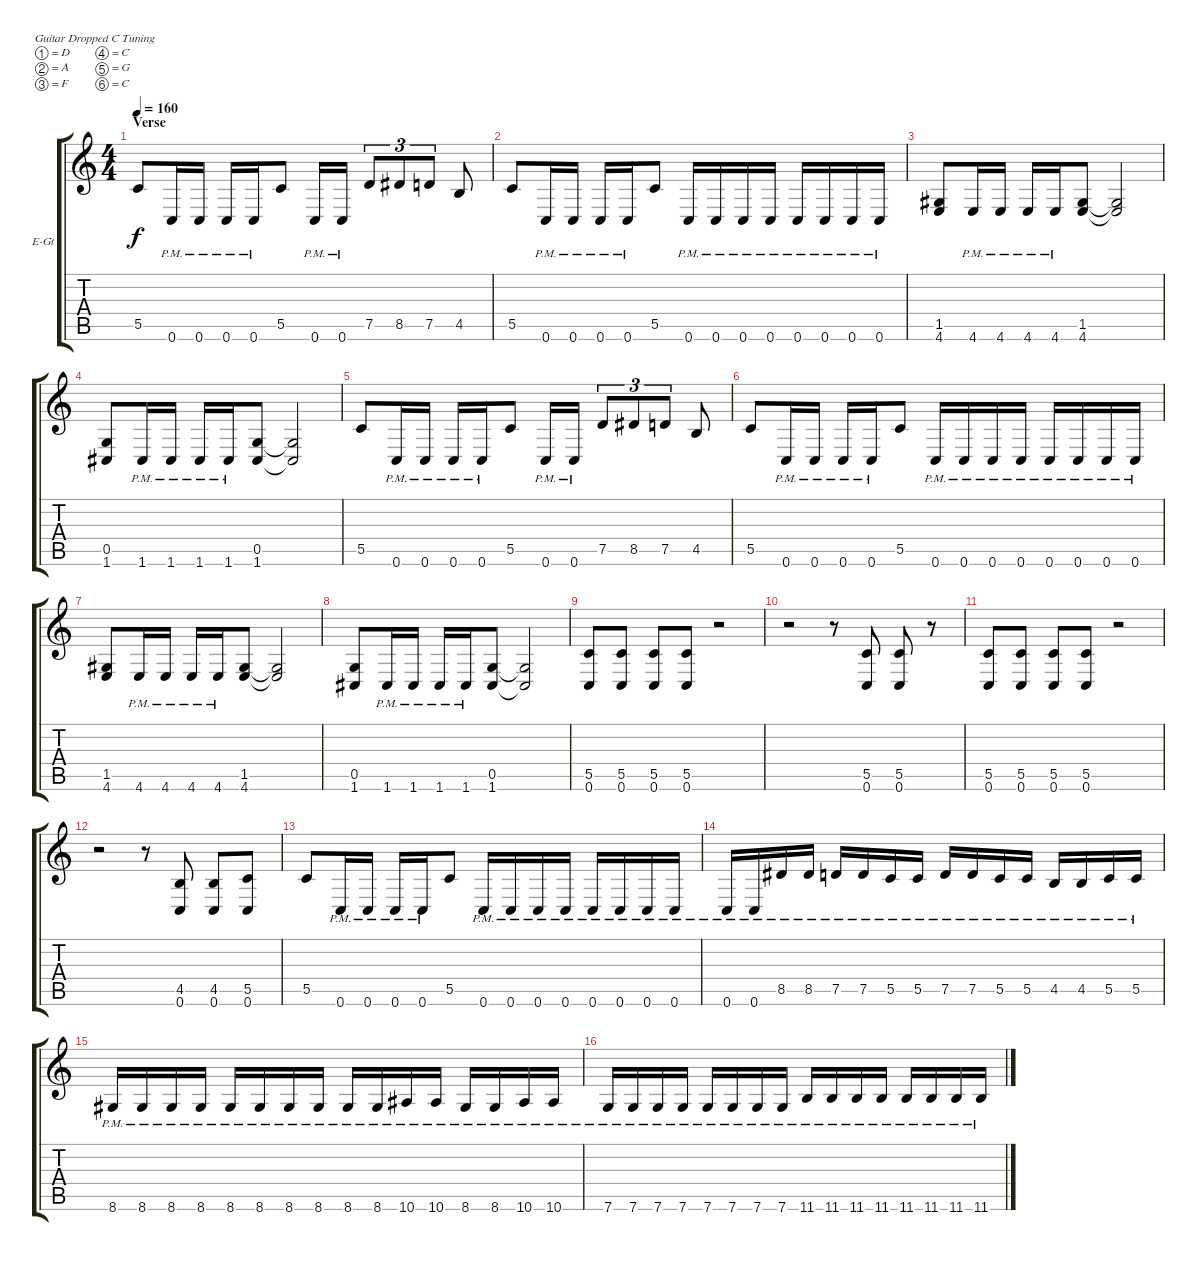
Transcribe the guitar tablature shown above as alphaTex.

\defaultSystemsLayout 4
\bracketExtendMode groupsimilarinstruments
\firstSystemTrackNameOrientation horizontal
\otherSystemsTrackNameOrientation horizontal
\track ("Guitar 1" "E-Gt") {instrument distortionguitar}
\staff {score tabs}
\tuning (D4 A3 F3 C3 G2 C2)
\ts (4 4)
\section ("" "Verse")
\tempo 160
\clef g2
\ks c
5.5.8{dy f} 0.6{pm}.16 0.6{pm}.16 0.6{pm}.16 0.6{pm}.16 5.5.8 0.6{pm}.16 0.6{pm}.16 7.5.8{tu (3 2)} 8.5.8{tu (3 2)} 7.5.8{tu (3 2)} 4.5.8 |
5.5.8 0.6{pm}.16 0.6{pm}.16 0.6{pm}.16 0.6{pm}.16 5.5.8 0.6{pm}.16 0.6{pm}.16 0.6{pm}.16 0.6{pm}.16 0.6{pm}.16 0.6{pm}.16 0.6{pm}.16 0.6{pm}.16 |
(1.5 4.6).8 4.6{pm}.16 4.6{pm}.16 4.6{pm}.16 4.6{pm}.16 (4.6 1.5).8 (4.6{t} 1.5{t}).2 |
(0.5 1.6).8 1.6{pm}.16 1.6{pm}.16 1.6{pm}.16 1.6{pm}.16 (1.6 0.5).8 (1.6{t} 0.5{t}).2 |
5.5.8 0.6{pm}.16 0.6{pm}.16 0.6{pm}.16 0.6{pm}.16 5.5.8 0.6{pm}.16 0.6{pm}.16 7.5.8{tu (3 2)} 8.5.8{tu (3 2)} 7.5.8{tu (3 2)} 4.5.8 |
5.5.8 0.6{pm}.16 0.6{pm}.16 0.6{pm}.16 0.6{pm}.16 5.5.8 0.6{pm}.16 0.6{pm}.16 0.6{pm}.16 0.6{pm}.16 0.6{pm}.16 0.6{pm}.16 0.6{pm}.16 0.6{pm}.16 |
(1.5 4.6).8 4.6{pm}.16 4.6{pm}.16 4.6{pm}.16 4.6{pm}.16 (4.6 1.5).8 (4.6{t} 1.5{t}).2 |
(0.5 1.6).8 1.6{pm}.16 1.6{pm}.16 1.6{pm}.16 1.6{pm}.16 (1.6 0.5).8 (1.6{t} 0.5{t}).2 |
(5.5 0.6).8 (5.5 0.6).8 (5.5 0.6).8 (5.5 0.6).8 r.2 |
r.2 r.8 (5.5 0.6).8 (5.5 0.6).8 r.8 |
(5.5 0.6).8 (5.5 0.6).8 (5.5 0.6).8 (5.5 0.6).8 r.2 |
r.2 r.8 (4.5 0.6).8 (4.5 0.6).8 (5.5 0.6).8 |
5.5.8 0.6{pm}.16 0.6{pm}.16 0.6{pm}.16 0.6{pm}.16 5.5.8 0.6{pm}.16 0.6{pm}.16 0.6{pm}.16 0.6{pm}.16 0.6{pm}.16 0.6{pm}.16 0.6{pm}.16 0.6{pm}.16 |
0.6{pm}.16 0.6{pm}.16 8.5{pm}.16 8.5{pm}.16 7.5{pm}.16 7.5{pm}.16 5.5{pm}.16 5.5{pm}.16 7.5{pm}.16 7.5{pm}.16 5.5{pm}.16 5.5{pm}.16 4.5{pm}.16 4.5{pm}.16 5.5{pm}.16 5.5{pm}.16 |
8.6{pm}.16 8.6{pm}.16 8.6{pm}.16 8.6{pm}.16 8.6{pm}.16 8.6{pm}.16 8.6{pm}.16 8.6{pm}.16 8.6{pm}.16 8.6{pm}.16 10.6{pm}.16 10.6{pm}.16 8.6{pm}.16 8.6{pm}.16 10.6{pm}.16 10.6{pm}.16 |
7.6{pm}.16 7.6{pm}.16 7.6{pm}.16 7.6{pm}.16 7.6{pm}.16 7.6{pm}.16 7.6{pm}.16 7.6{pm}.16 11.6{pm}.16 11.6{pm}.16 11.6{pm}.16 11.6{pm}.16 11.6{pm}.16 11.6{pm}.16 11.6{pm}.16 11.6{pm}.16
